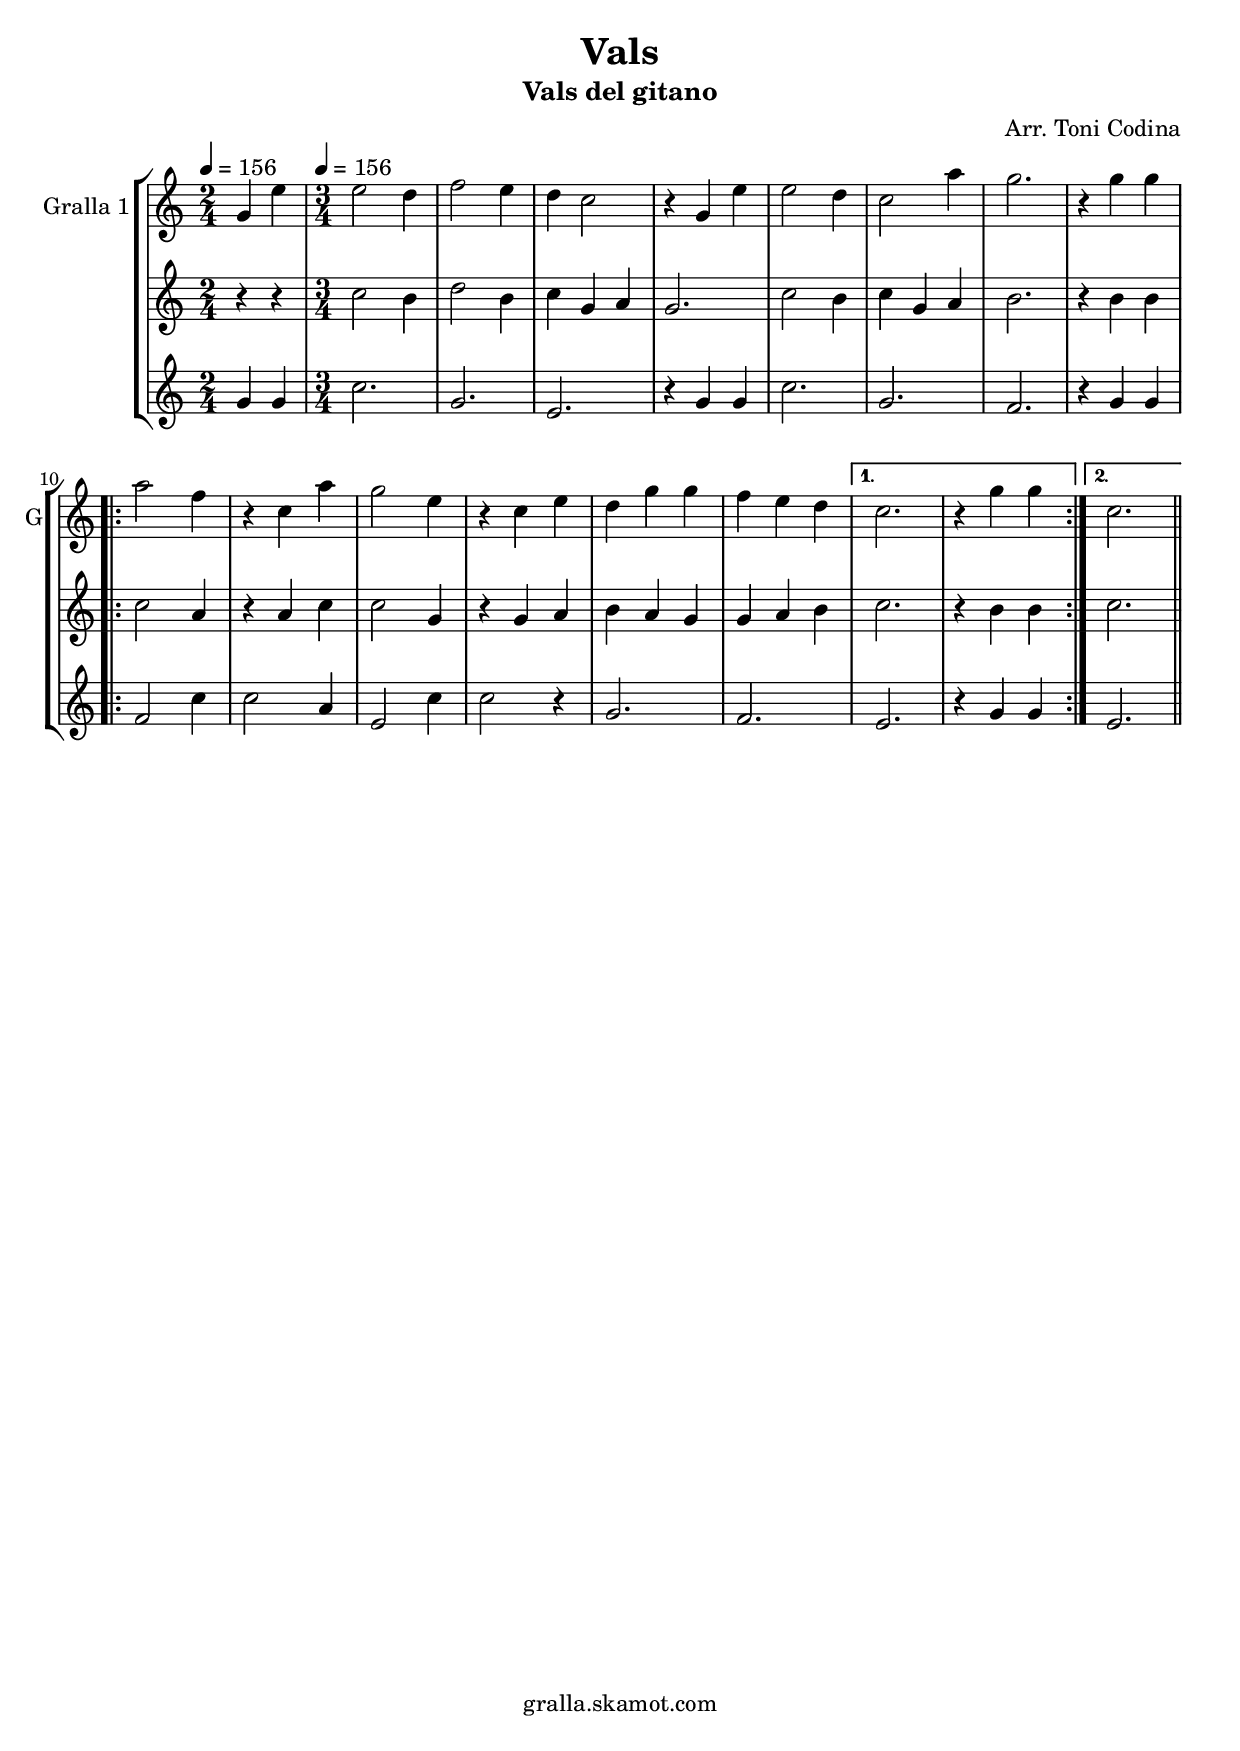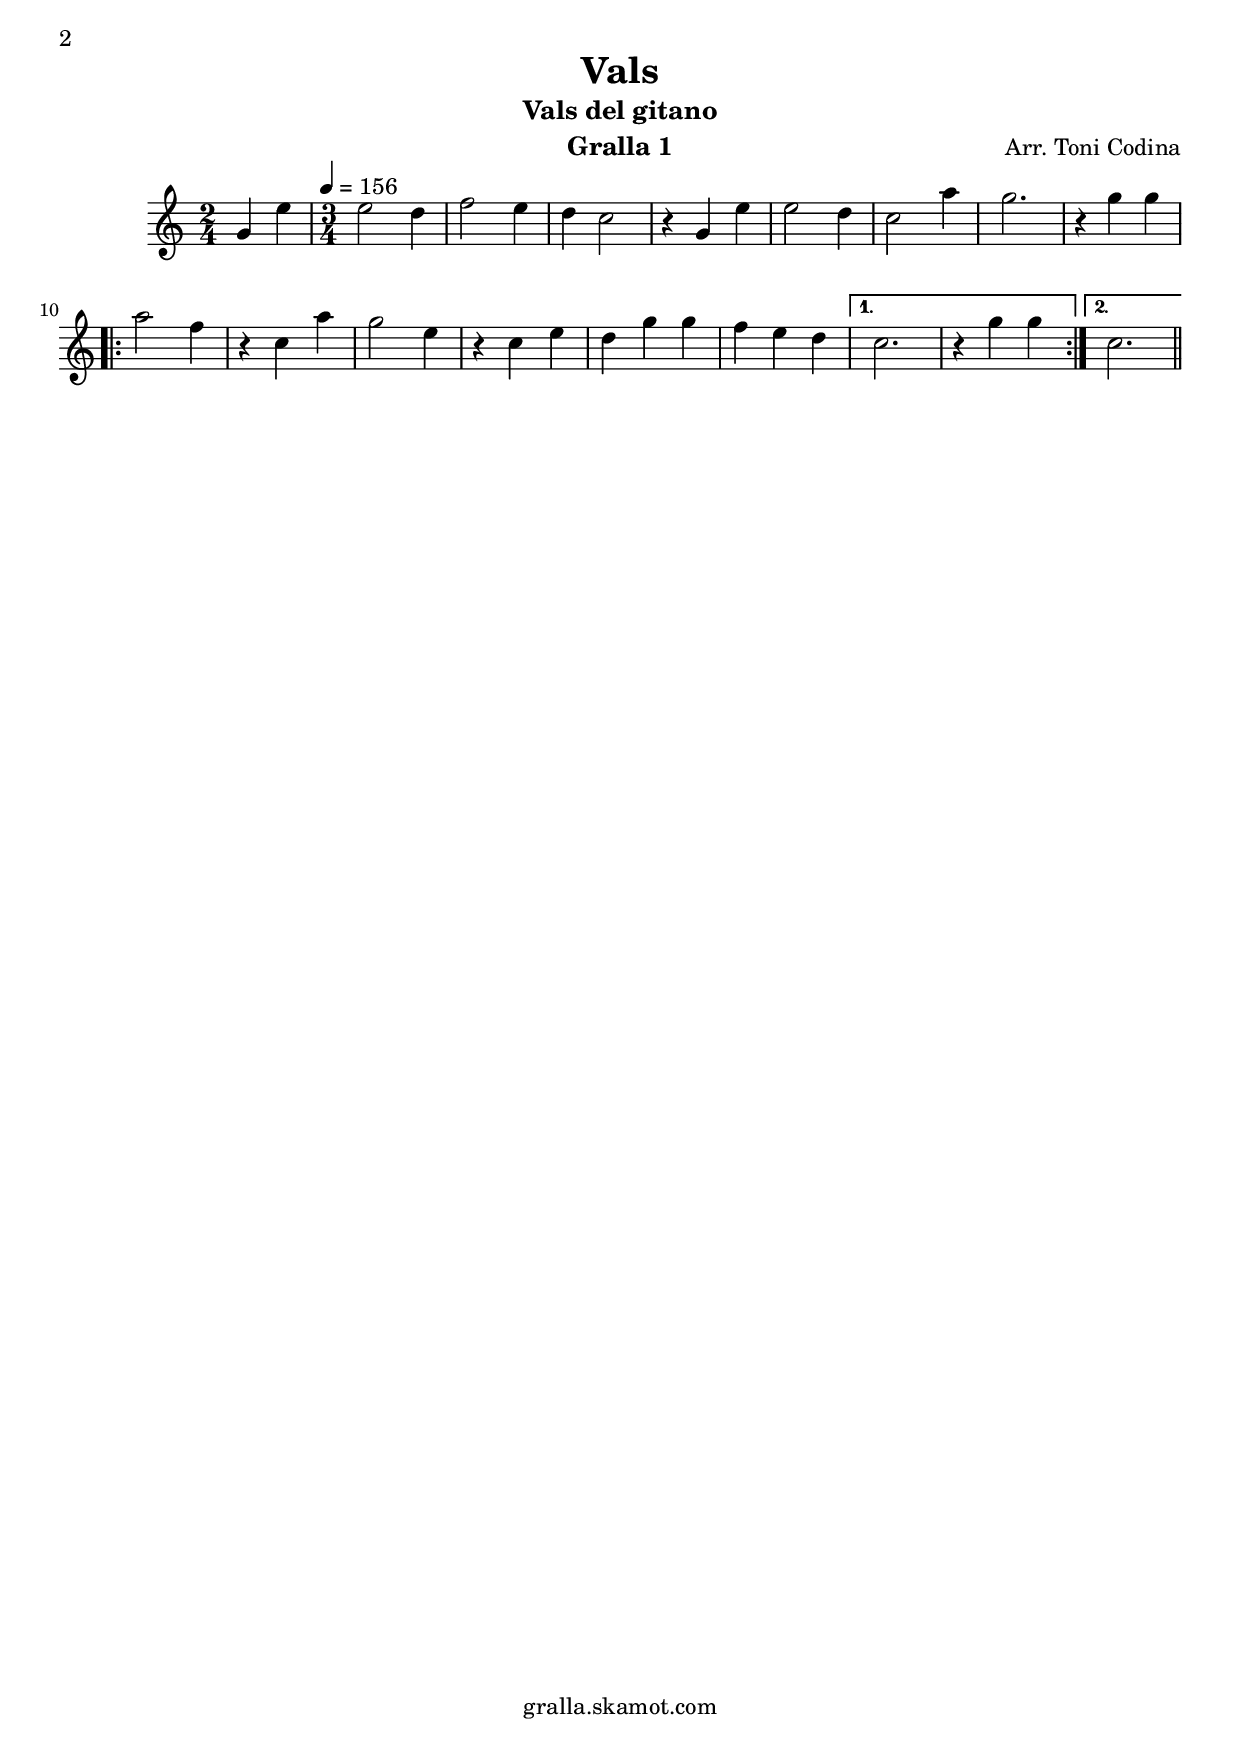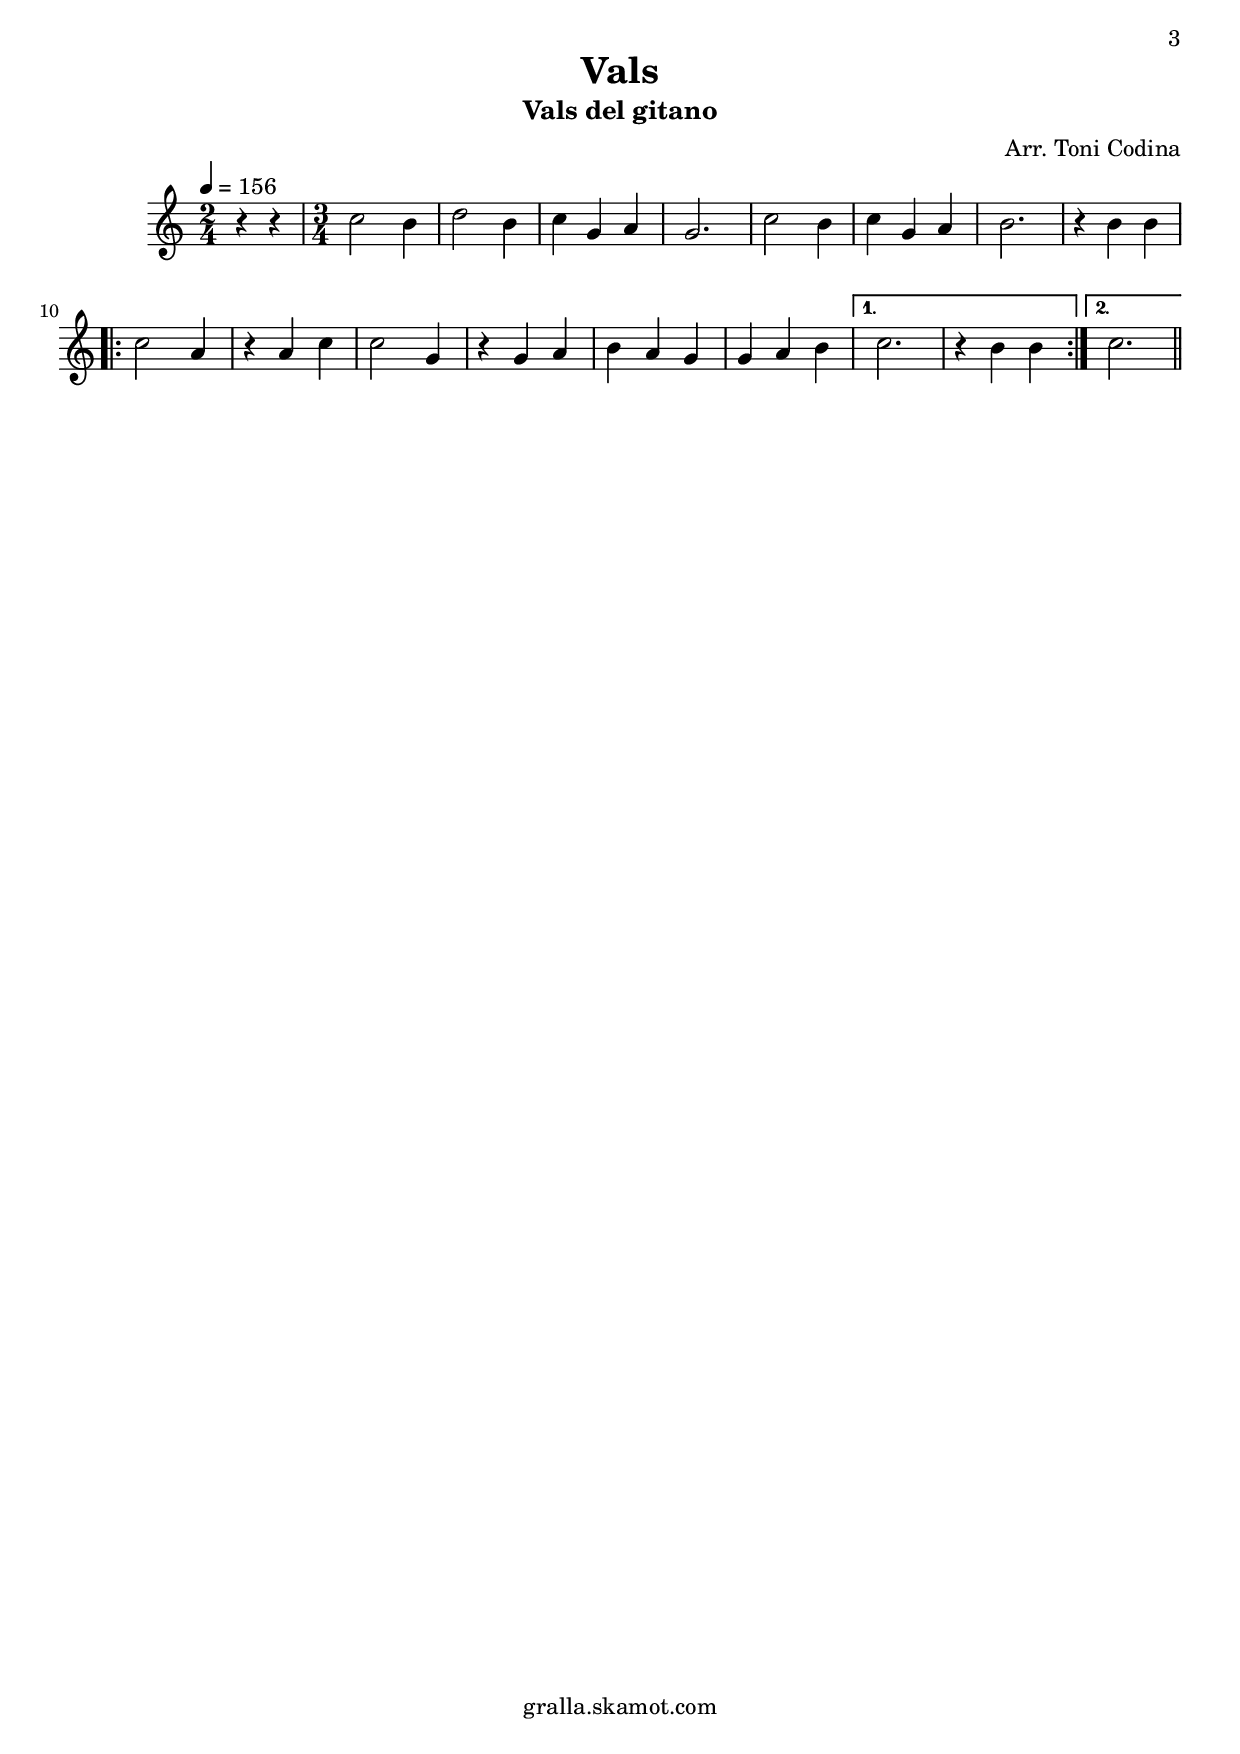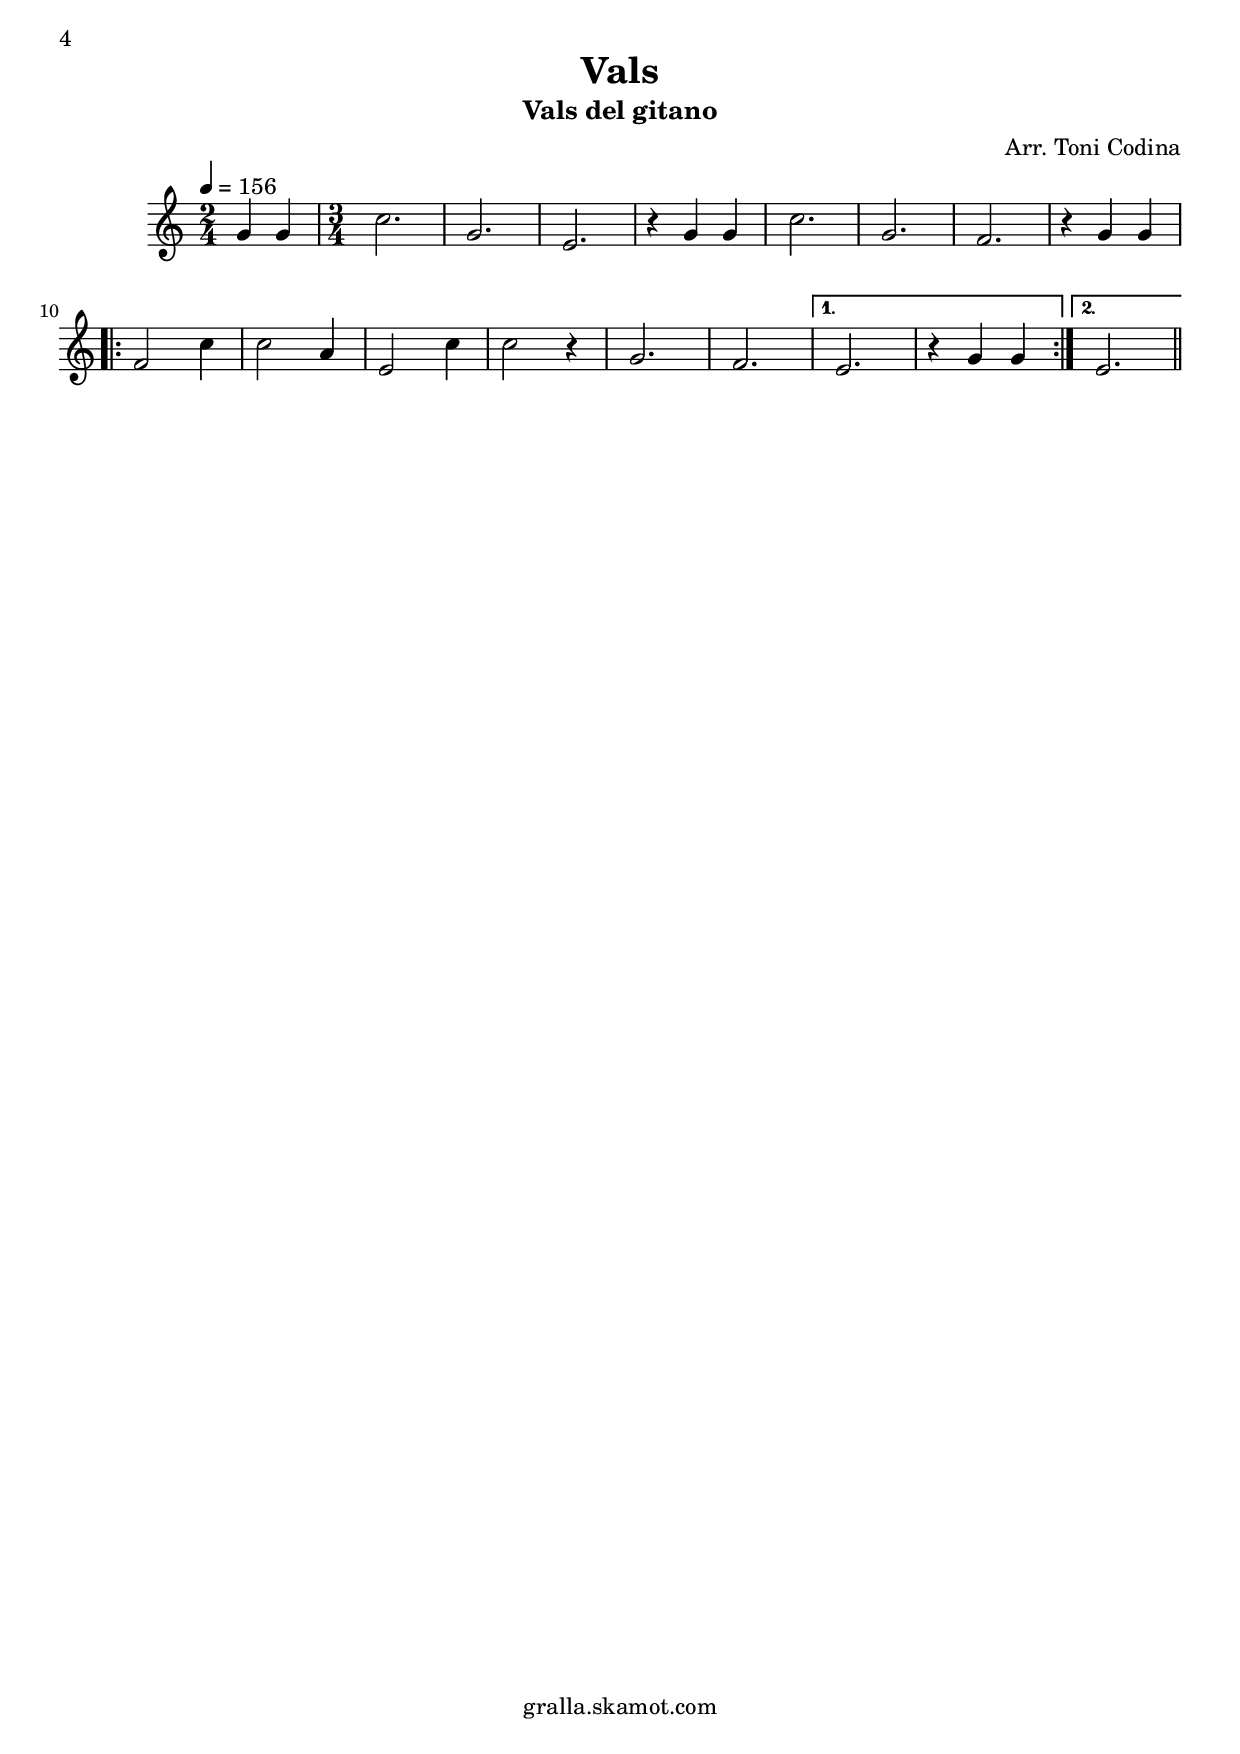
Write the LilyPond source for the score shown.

\version "2.16.2"

\header {
  dedication=""
  title="Vals"
  subtitle="Vals del gitano"
  subsubtitle=""
  poet=""
  meter=""
  piece=""
  composer="Arr. Toni Codina"
  arranger=""
  opus=""
  instrument=""
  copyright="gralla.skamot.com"
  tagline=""
}

liniaroAa =
\relative g'
{
  \clef treble
  \key c \major
  \time 2/4
  g4 e' \tempo 4 = 156  |
  \time 3/4   e2 d4  |
  f2 e4  |
  d4 c2  |
  %05
  r4 g e'  |
  e2 d4  |
  c2 a'4  |
  g2.  |
  r4 g g  |
  %10
  \repeat volta 2 { a2 f4  |
  r4 c a'  |
  g2 e4  |
  r4 c e  |
  d4 g g  |
  %15
  f4 e d }
  \alternative { { c2.  |
  r4 g' g }
  { c,2. } } \bar "||"
}

liniaroAb =
\relative c''
{
  \tempo 4 = 156
  \clef treble
  \key c \major
  \time 2/4
  r4 r  |
  \time 3/4   c2 b4  |
  d2 b4  |
  c4 g a  |
  %05
  g2.  |
  c2 b4  |
  c4 g a  |
  b2.  |
  r4 b b  |
  %10
  \repeat volta 2 { c2 a4  |
  r4 a c  |
  c2 g4  |
  r4 g a  |
  b4 a g  |
  %15
  g4 a b }
  \alternative { { c2.  |
  r4 b b }
  { c2. } } \bar "||"
}

liniaroAc =
\relative g'
{
  \tempo 4 = 156
  \clef treble
  \key c \major
  \time 2/4
  g4 g  |
  \time 3/4   c2.  |
  g2.  |
  e2.  |
  %05
  r4 g g  |
  c2.  |
  g2.  |
  f2.  |
  r4 g g  |
  %10
  \repeat volta 2 { f2 c'4  |
  c2 a4  |
  e2 c'4  |
  c2 r4  |
  g2.  |
  %15
  f2. }
  \alternative { { e2.  |
  r4 g g }
  { e2. } } \bar "||"
}

\bookpart {
  \score {
    \new StaffGroup {
      \override Score.RehearsalMark.self-alignment-X = #LEFT
      <<
        \new Staff \with {instrumentName = #"Gralla 1" shortInstrumentName = #"G"} \liniaroAa
        \new Staff \with {instrumentName = #"" shortInstrumentName = #" "} \liniaroAb
        \new Staff \with {instrumentName = #"" shortInstrumentName = #" "} \liniaroAc
      >>
    }
    \layout {}
  }
  \score { \unfoldRepeats
    \new StaffGroup {
      \override Score.RehearsalMark.self-alignment-X = #LEFT
      <<
        \new Staff \with {instrumentName = #"Gralla 1" shortInstrumentName = #"G"} \liniaroAa
        \new Staff \with {instrumentName = #"" shortInstrumentName = #" "} \liniaroAb
        \new Staff \with {instrumentName = #"" shortInstrumentName = #" "} \liniaroAc
      >>
    }
    \midi {
      \set Staff.midiInstrument = "oboe"
      \set DrumStaff.midiInstrument = "drums"
    }
  }
}

\bookpart {
  \header {instrument="Gralla 1"}
  \score {
    \new StaffGroup {
      \override Score.RehearsalMark.self-alignment-X = #LEFT
      <<
        \new Staff \liniaroAa
      >>
    }
    \layout {}
  }
  \score { \unfoldRepeats
    \new StaffGroup {
      \override Score.RehearsalMark.self-alignment-X = #LEFT
      <<
        \new Staff \liniaroAa
      >>
    }
    \midi {
      \set Staff.midiInstrument = "oboe"
      \set DrumStaff.midiInstrument = "drums"
    }
  }
}

\bookpart {
  \header {instrument=""}
  \score {
    \new StaffGroup {
      \override Score.RehearsalMark.self-alignment-X = #LEFT
      <<
        \new Staff \liniaroAb
      >>
    }
    \layout {}
  }
  \score { \unfoldRepeats
    \new StaffGroup {
      \override Score.RehearsalMark.self-alignment-X = #LEFT
      <<
        \new Staff \liniaroAb
      >>
    }
    \midi {
      \set Staff.midiInstrument = "oboe"
      \set DrumStaff.midiInstrument = "drums"
    }
  }
}

\bookpart {
  \header {instrument=""}
  \score {
    \new StaffGroup {
      \override Score.RehearsalMark.self-alignment-X = #LEFT
      <<
        \new Staff \liniaroAc
      >>
    }
    \layout {}
  }
  \score { \unfoldRepeats
    \new StaffGroup {
      \override Score.RehearsalMark.self-alignment-X = #LEFT
      <<
        \new Staff \liniaroAc
      >>
    }
    \midi {
      \set Staff.midiInstrument = "oboe"
      \set DrumStaff.midiInstrument = "drums"
    }
  }
}

